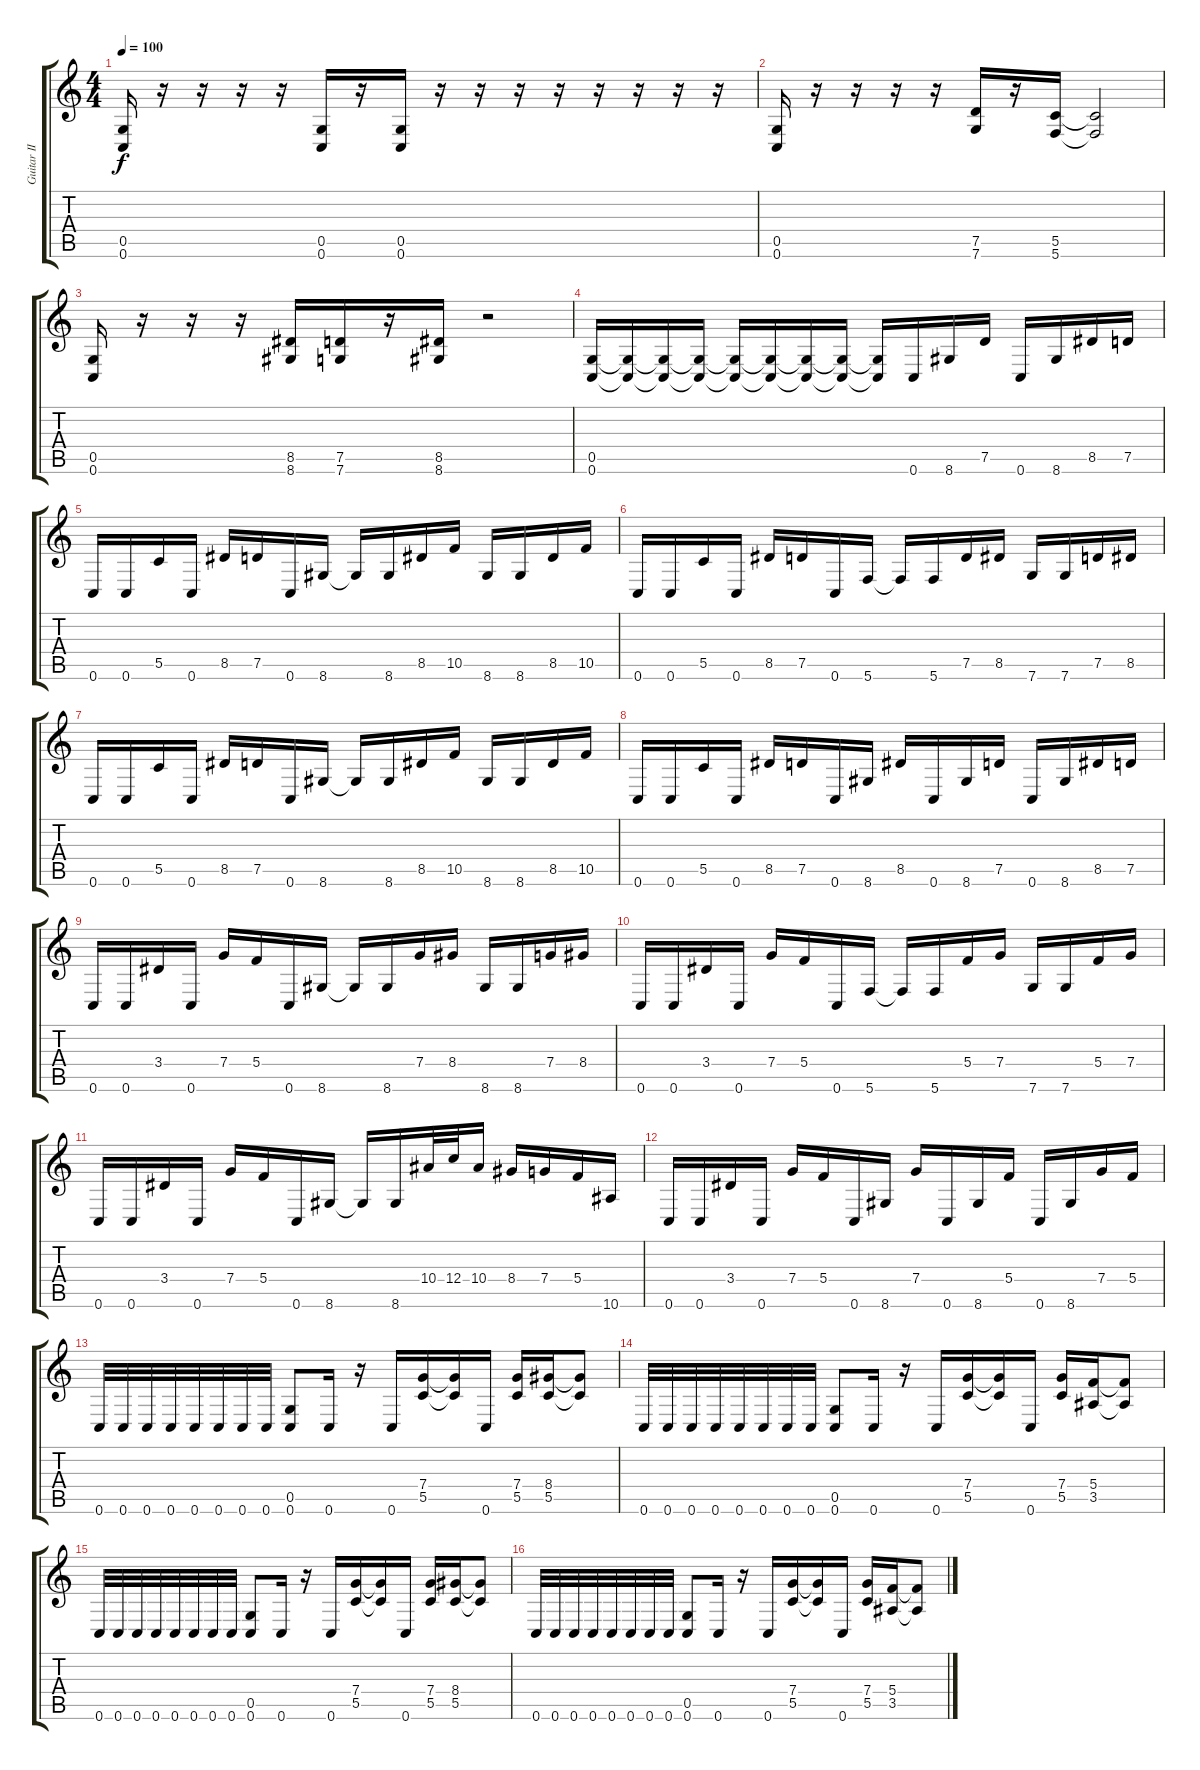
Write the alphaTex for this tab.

\track ("Guitar II" "Guitar II") {instrument distortionguitar}
\staff {score tabs}
\tuning (D4 A3 F3 C3 G2 C2) {hide}
\ts (4 4)
\tempo 100
\clef g2
\ks c
(0.5 0.6).16{dy f instrument distortionguitar} r.16 r.16 r.16 r.16 (0.5 0.6).16 r.16 (0.5 0.6).16 r.16 r.16 r.16 r.16 r.16 r.16 r.16 r.16 |
(0.5 0.6).16 r.16 r.16 r.16 r.16 (7.5 7.6).16 r.16 (5.5 5.6).16 (5.5{t} 5.6{t}).2 |
(0.5 0.6).16 r.16 r.16 r.16 (8.5 8.6).16 (7.5 7.6).16 r.16 (8.5 8.6).16 r.2 |
(0.5 0.6).16 (0.5{t} 0.6{t}).16 (0.5{t} 0.6{t}).16 (0.5{t} 0.6{t}).16 (0.5{t} 0.6{t}).16 (0.5{t} 0.6{t}).16 (0.5{t} 0.6{t}).16 (0.5{t} 0.6{t}).16 (0.5{t} 0.6{t}).16 0.6.16 8.6.16 7.5.16 0.6.16 8.6.16 8.5.16 7.5.16 |
0.6.16 0.6.16 5.5.16 0.6.16 8.5.16 7.5.16 0.6.16 8.6.16 8.6{t}.16 8.6.16 8.5.16 10.5.16 8.6.16 8.6.16 8.5.16 10.5.16 |
0.6.16 0.6.16 5.5.16 0.6.16 8.5.16 7.5.16 0.6.16 5.6.16 5.6{t}.16 5.6.16 7.5.16 8.5.16 7.6.16 7.6.16 7.5.16 8.5.16 |
0.6.16 0.6.16 5.5.16 0.6.16 8.5.16 7.5.16 0.6.16 8.6.16 8.6{t}.16 8.6.16 8.5.16 10.5.16 8.6.16 8.6.16 8.5.16 10.5.16 |
0.6.16 0.6.16 5.5.16 0.6.16 8.5.16 7.5.16 0.6.16 8.6.16 8.5.16 0.6.16 8.6.16 7.5.16 0.6.16 8.6.16 8.5.16 7.5.16 |
0.6.16 0.6.16 3.4.16 0.6.16 7.4.16 5.4.16 0.6.16 8.6.16 8.6{t}.16 8.6.16 7.4.16 8.4.16 8.6.16 8.6.16 7.4.16 8.4.16 |
0.6.16 0.6.16 3.4.16 0.6.16 7.4.16 5.4.16 0.6.16 5.6.16 5.6{t}.16 5.6.16 5.4.16 7.4.16 7.6.16 7.6.16 5.4.16 7.4.16 |
0.6.16 0.6.16 3.4.16 0.6.16 7.4.16 5.4.16 0.6.16 8.6.16 8.6{t}.16 8.6.16 10.4.32 12.4.32 10.4.16 8.4.16 7.4.16 5.4.16 10.6.16 |
0.6.16 0.6.16 3.4.16 0.6.16 7.4.16 5.4.16 0.6.16 8.6.16 7.4.16 0.6.16 8.6.16 5.4.16 0.6.16 8.6.16 7.4.16 5.4.16 |
0.6.32 0.6.32 0.6.32 0.6.32 0.6.32 0.6.32 0.6.32 0.6.32 (0.5 0.6).8 0.6.16 r.16 0.6.16 (7.4 5.5).16 (7.4{t} 5.5{t}).16 0.6.16 (7.4 5.5).16 (8.4 5.5).16 (8.4{t} 5.5{t}).8 |
0.6.32 0.6.32 0.6.32 0.6.32 0.6.32 0.6.32 0.6.32 0.6.32 (0.5 0.6).8 0.6.16 r.16 0.6.16 (7.4 5.5).16 (7.4{t} 5.5{t}).16 0.6.16 (7.4 5.5).16 (5.4 3.5).16 (5.4{t} 3.5{t}).8 |
0.6.32 0.6.32 0.6.32 0.6.32 0.6.32 0.6.32 0.6.32 0.6.32 (0.5 0.6).8 0.6.16 r.16 0.6.16 (7.4 5.5).16 (7.4{t} 5.5{t}).16 0.6.16 (7.4 5.5).16 (8.4 5.5).16 (8.4{t} 5.5{t}).8 |
0.6.32 0.6.32 0.6.32 0.6.32 0.6.32 0.6.32 0.6.32 0.6.32 (0.5 0.6).8 0.6.16 r.16 0.6.16 (7.4 5.5).16 (7.4{t} 5.5{t}).16 0.6.16 (7.4 5.5).16 (5.4 3.5).16 (5.4{t} 3.5{t}).8
